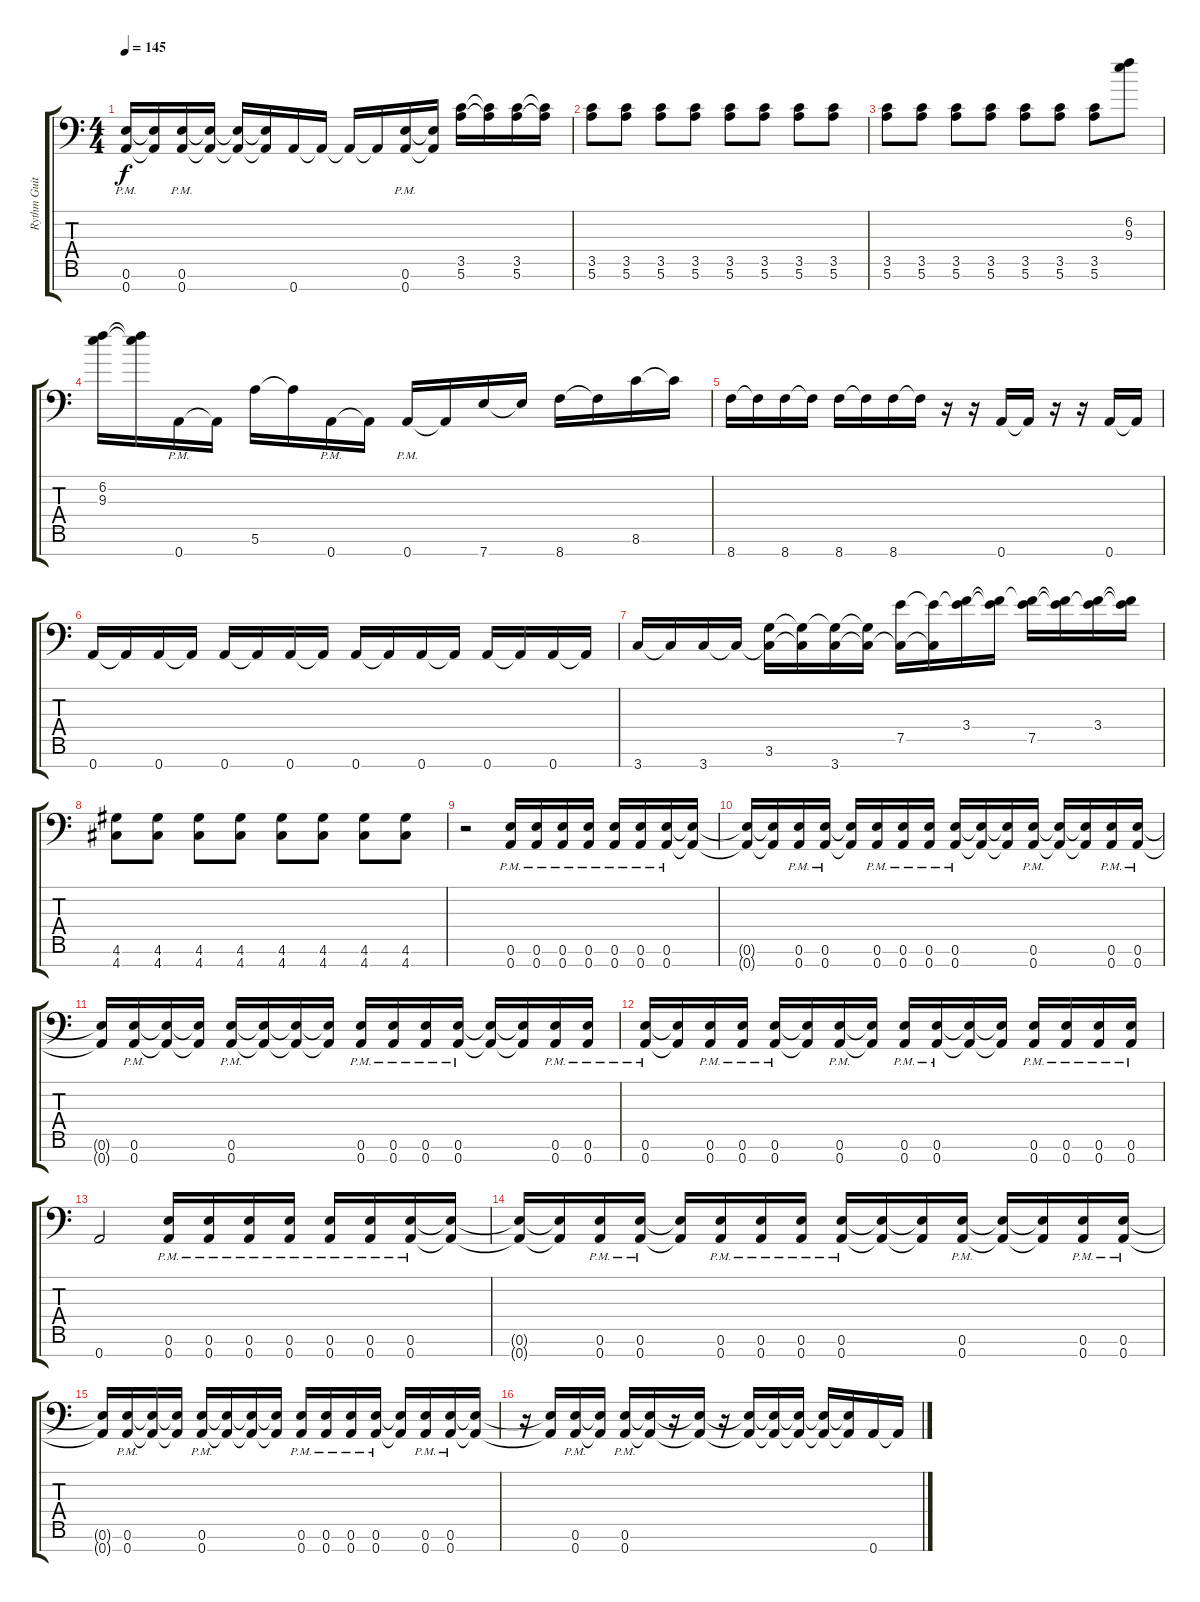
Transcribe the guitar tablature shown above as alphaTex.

\track ("Rythm Guitar" "Rythm Guit") {instrument distortionguitar}
\staff {score tabs}
\tuning (E4 B3 G3 D3 A2 E2 A1) {hide}
\ts (4 4)
\tempo 145
\clef f4
\ks c
(0.6{pm} 0.7{pm}).16{dy f} (0.6{t} 0.7{t}).16 (0.6{pm} 0.7{pm}).16 (0.6{t} 0.7{t}).16 (0.6{t} 0.7{t}).16 (0.6{t} 0.7{t}).16 0.7.16 0.7{t}.16 0.7{t}.16 0.7{t}.16 (0.6{pm} 0.7{pm}).16 (0.6{t} 0.7{t}).16 (3.5 5.6).16 (3.5{t} 5.6{t}).16 (3.5 5.6).16 (3.5{t} 5.6{t}).16 |
(3.5 5.6).8 (3.5 5.6).8 (3.5 5.6).8 (3.5 5.6).8 (3.5 5.6).8 (3.5 5.6).8 (3.5 5.6).8 (3.5 5.6).8 |
(3.5 5.6).8 (3.5 5.6).8 (3.5 5.6).8 (3.5 5.6).8 (3.5 5.6).8 (3.5 5.6).8 (3.5 5.6).8 (6.2 9.3).8 |
(6.2 9.3).16 (6.2{t} 9.3{t}).16 0.7{pm}.16 0.7{t}.16 5.6.16 5.6{t}.16 0.7{pm}.16 0.7{t}.16 0.7{pm}.16 0.7{t}.16 7.7.16 7.7{t}.16 8.7.16 8.7{t}.16 8.6.16 8.6{t}.16 |
8.7.16 8.7{t}.16 8.7.16 8.7{t}.16 8.7.16 8.7{t}.16 8.7.16 8.7{t}.16 r.16 r.16 0.7.16 0.7{t}.16 r.16 r.16 0.7.16 0.7{t}.16 |
0.7.16 0.7{t}.16 0.7.16 0.7{t}.16 0.7.16 0.7{t}.16 0.7.16 0.7{t}.16 0.7.16 0.7{t}.16 0.7.16 0.7{t}.16 0.7.16 0.7{t}.16 0.7.16 0.7{t}.16 |
3.7.16 3.7{t}.16 3.7.16 3.7{t}.16 (3.6 3.7{t}).16 (3.6{t} 3.7{t}).16 (3.6{t} 3.7).16 (3.6{t} 3.7{t}).16 (7.5 3.7{t}).16 (7.5{t} 3.7{t}).16 (3.4 7.5{t}).16 (3.4{t} 7.5{t}).16 (3.4{t} 7.5).16 (3.4{t} 7.5{t}).16 (3.4 7.5{t}).16 (3.4{t} 7.5{t}).16 |
(4.6 4.7).8 (4.6 4.7).8 (4.6 4.7).8 (4.6 4.7).8 (4.6 4.7).8 (4.6 4.7).8 (4.6 4.7).8 (4.6 4.7).8 |
r.2 (0.6{pm} 0.7{pm}).16 (0.6{pm} 0.7{pm}).16 (0.6{pm} 0.7{pm}).16 (0.6{pm} 0.7{pm}).16 (0.6{pm} 0.7{pm}).16 (0.6{pm} 0.7{pm}).16 (0.6{pm} 0.7{pm}).16 (0.6{t} 0.7{t}).16 |
(0.6{t} 0.7{t}).16 (0.6{t} 0.7{t}).16 (0.6{pm} 0.7{pm}).16 (0.6{pm} 0.7{pm}).16 (0.6{t} 0.7{t}).16 (0.6{pm} 0.7{pm}).16 (0.6{pm} 0.7{pm}).16 (0.6{pm} 0.7{pm}).16 (0.6{pm} 0.7{pm}).16 (0.6{t} 0.7{t}).16 (0.6{t} 0.7{t}).16 (0.6{pm} 0.7{pm}).16 (0.6{t} 0.7{t}).16 (0.6{t} 0.7{t}).16 (0.6{pm} 0.7{pm}).16 (0.6{pm} 0.7{pm}).16 |
(0.6{t} 0.7{t}).16 (0.6{pm} 0.7{pm}).16 (0.6{t} 0.7{t}).16 (0.6{t} 0.7{t}).16 (0.6{pm} 0.7{pm}).16 (0.6{t} 0.7{t}).16 (0.6{t} 0.7{t}).16 (0.6{t} 0.7{t}).16 (0.6{pm} 0.7{pm}).16 (0.6{pm} 0.7{pm}).16 (0.6{pm} 0.7{pm}).16 (0.6{pm} 0.7{pm}).16 (0.6{t} 0.7{t}).16 (0.6{t} 0.7{t}).16 (0.6{pm} 0.7{pm}).16 (0.6{pm} 0.7{pm}).16 |
(0.6{pm} 0.7{pm}).16 (0.6{t} 0.7{t}).16 (0.6{pm} 0.7{pm}).16 (0.6{pm} 0.7{pm}).16 (0.6{pm} 0.7{pm}).16 (0.6{t} 0.7{t}).16 (0.6{pm} 0.7{pm}).16 (0.6{t} 0.7{t}).16 (0.6{pm} 0.7{pm}).16 (0.6{pm} 0.7{pm}).16 (0.6{t} 0.7{t}).16 (0.6{t} 0.7{t}).16 (0.6{pm} 0.7{pm}).16 (0.6{pm} 0.7{pm}).16 (0.6{pm} 0.7{pm}).16 (0.6{pm} 0.7{pm}).16 |
0.7.2 (0.6{pm} 0.7{pm}).16 (0.6{pm} 0.7{pm}).16 (0.6{pm} 0.7{pm}).16 (0.6{pm} 0.7{pm}).16 (0.6{pm} 0.7{pm}).16 (0.6{pm} 0.7{pm}).16 (0.6{pm} 0.7{pm}).16 (0.6{t} 0.7{t}).16 |
(0.6{t} 0.7{t}).16 (0.6{t} 0.7{t}).16 (0.6{pm} 0.7{pm}).16 (0.6{pm} 0.7{pm}).16 (0.6{t} 0.7{t}).16 (0.6{pm} 0.7{pm}).16 (0.6{pm} 0.7{pm}).16 (0.6{pm} 0.7{pm}).16 (0.6{pm} 0.7{pm}).16 (0.6{t} 0.7{t}).16 (0.6{t} 0.7{t}).16 (0.6{pm} 0.7{pm}).16 (0.6{t} 0.7{t}).16 (0.6{t} 0.7{t}).16 (0.6{pm} 0.7{pm}).16 (0.6{pm} 0.7{pm}).16 |
(0.6{t} 0.7{t}).16 (0.6{pm} 0.7{pm}).16 (0.6{t} 0.7{t}).16 (0.6{t} 0.7{t}).16 (0.6{pm} 0.7{pm}).16 (0.6{t} 0.7{t}).16 (0.6{t} 0.7{t}).16 (0.6{t} 0.7{t}).16 (0.6{pm} 0.7{pm}).16 (0.6{pm} 0.7{pm}).16 (0.6{pm} 0.7{pm}).16 (0.6{pm} 0.7{pm}).16 (0.6{t} 0.7{t}).16 (0.6{pm} 0.7{pm}).16 (0.6{pm} 0.7{pm}).16 (0.6{t} 0.7{t}).16 |
r.16 (0.6{t} 0.7{t}).16 (0.6{pm} 0.7{pm}).16 (0.6{t} 0.7{t}).16 (0.6{pm} 0.7{pm}).16 (0.6{t} 0.7{t}).16 r.16 (0.6{t} 0.7{t}).16 r.16 (0.6{t} 0.7{t}).16 (0.6{t} 0.7{t}).16 (0.6{t} 0.7{t}).16 (0.6{t} 0.7{t}).16 (0.6{t} 0.7{t}).16 0.7.16 0.7{t}.16
